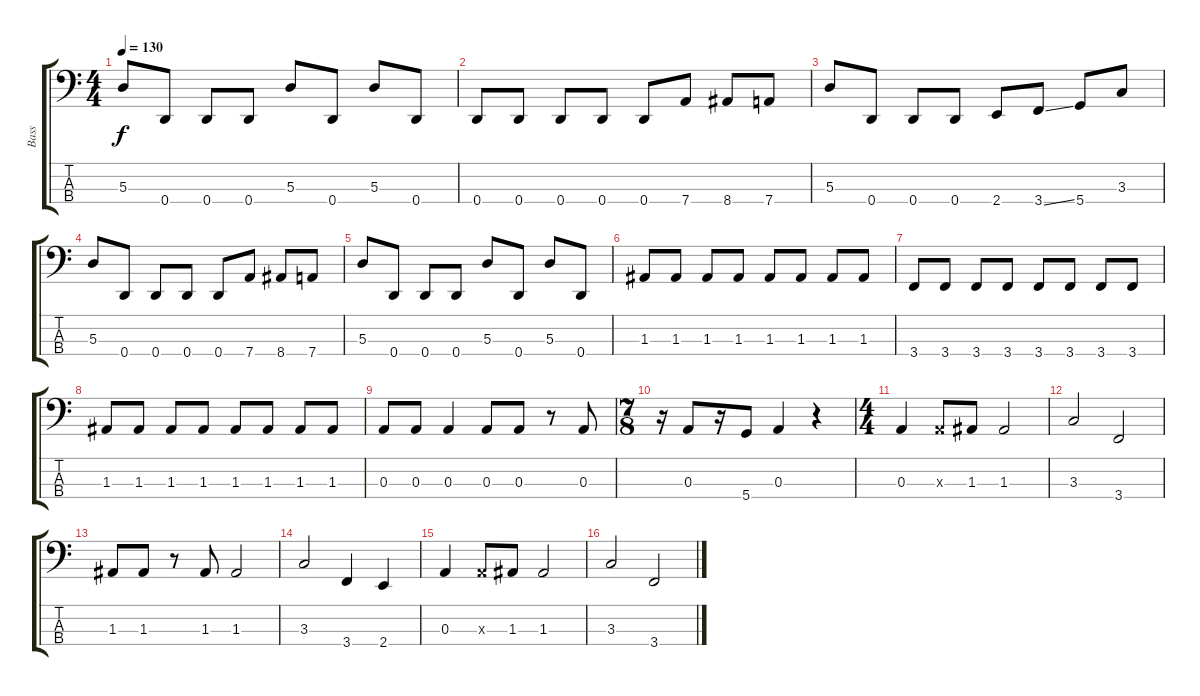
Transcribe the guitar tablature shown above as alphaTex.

\track ("Bass" "Bass") {instrument electricbassfinger}
\staff {score tabs}
\tuning (G2 D2 A1 D1) {hide}
\ts (4 4)
\tempo 130
\clef f4
\ks c
5.3.8{dy f} 0.4.8 0.4.8 0.4.8 5.3.8 0.4.8 5.3.8 0.4.8 |
0.4.8 0.4.8 0.4.8 0.4.8 0.4.8 7.4.8 8.4.8 7.4.8 |
5.3.8 0.4.8 0.4.8 0.4.8 2.4.8 3.4{ss}.8 5.4.8 3.3.8 |
5.3.8 0.4.8 0.4.8 0.4.8 0.4.8 7.4.8 8.4.8 7.4.8 |
5.3.8 0.4.8 0.4.8 0.4.8 5.3.8 0.4.8 5.3.8 0.4.8 |
1.3.8 1.3.8 1.3.8 1.3.8 1.3.8 1.3.8 1.3.8 1.3.8 |
3.4.8 3.4.8 3.4.8 3.4.8 3.4.8 3.4.8 3.4.8 3.4.8 |
1.3.8 1.3.8 1.3.8 1.3.8 1.3.8 1.3.8 1.3.8 1.3.8 |
0.3.8 0.3.8 0.3.4 0.3.8 0.3.8 r.8 0.3.8 |
\ts (7 8)
r.16 0.3.8 r.16 5.4.8 0.3.4 r.4 |
\ts (4 4)
0.3.4 0.3{x}.8 1.3.8 1.3.2 |
3.3.2 3.4.2 |
1.3.8 1.3.8 r.8 1.3.8 1.3.2 |
3.3.2 3.4.4 2.4.4 |
0.3.4 0.3{x}.8 1.3.8 1.3.2 |
3.3.2 3.4.2
